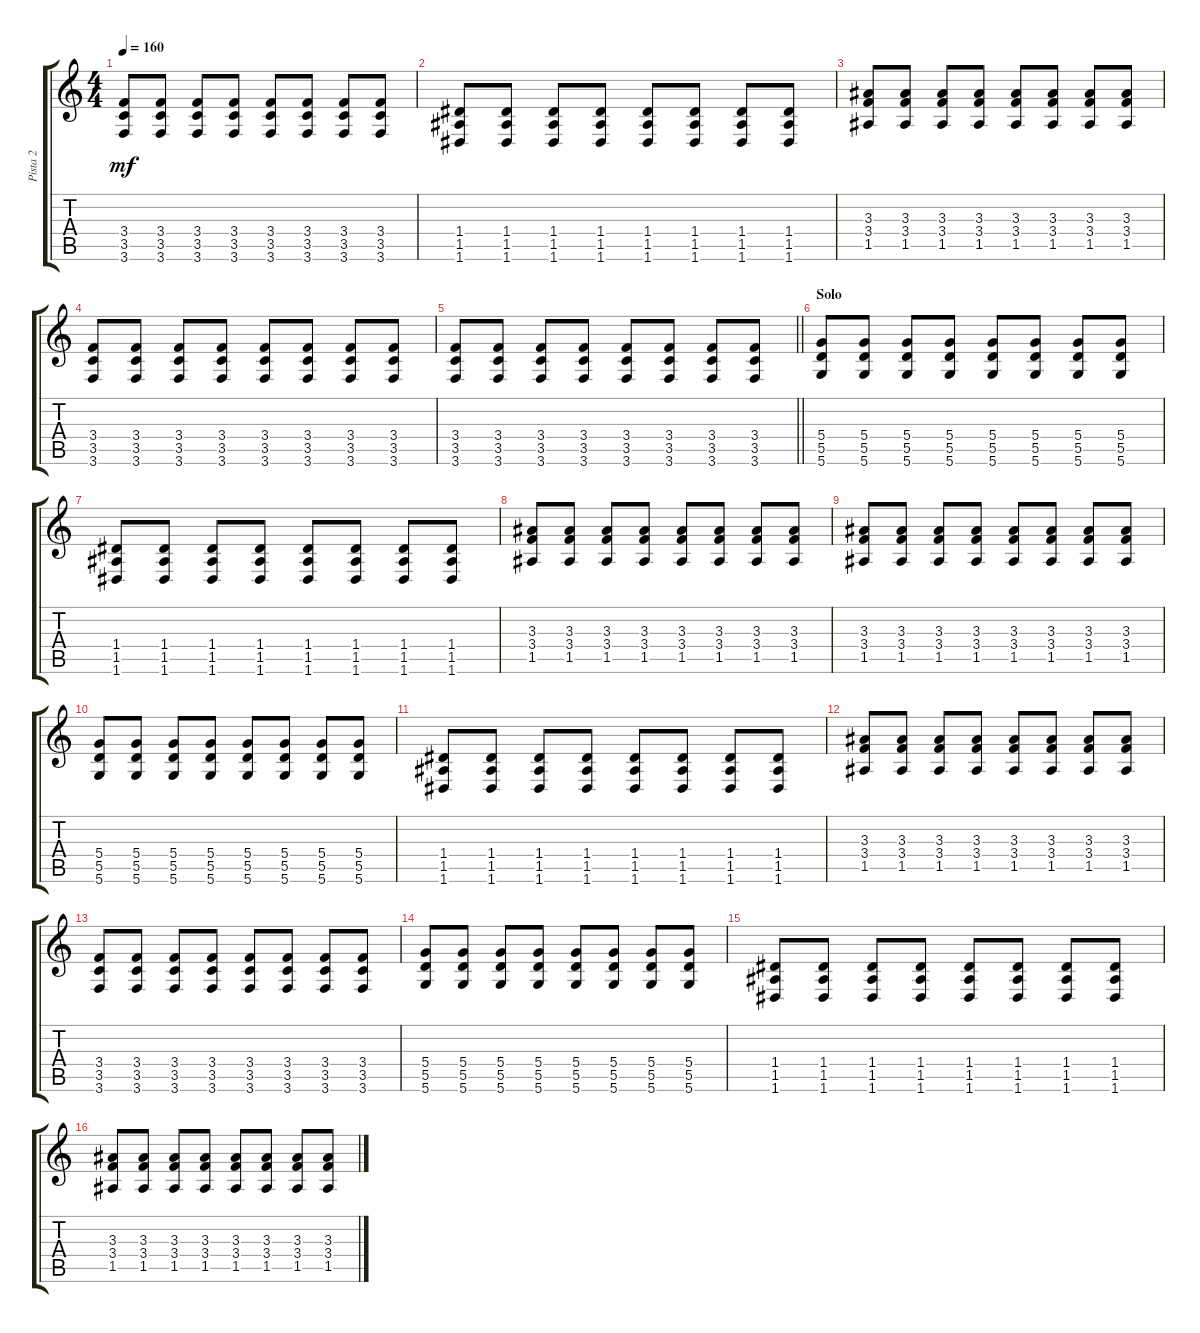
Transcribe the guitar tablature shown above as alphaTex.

\track ("Pista 2" "Pista 2") {instrument overdrivenguitar}
\staff {score tabs}
\tuning (E4 B3 G3 D3 A2 D2) {hide}
\ts (4 4)
\tempo 160
\clef g2
\ks c
(3.4 3.5 3.6).8{dy mf} (3.4 3.5 3.6).8 (3.4 3.5 3.6).8 (3.4 3.5 3.6).8 (3.4 3.5 3.6).8 (3.4 3.5 3.6).8 (3.4 3.5 3.6).8 (3.4 3.5 3.6).8 |
(1.4 1.5 1.6).8 (1.4 1.5 1.6).8 (1.4 1.5 1.6).8 (1.4 1.5 1.6).8 (1.4 1.5 1.6).8 (1.4 1.5 1.6).8 (1.4 1.5 1.6).8 (1.4 1.5 1.6).8 |
(3.3 3.4 1.5).8 (3.3 3.4 1.5).8 (3.3 3.4 1.5).8 (3.3 3.4 1.5).8 (3.3 3.4 1.5).8 (3.3 3.4 1.5).8 (3.3 3.4 1.5).8 (3.3 3.4 1.5).8 |
(3.4 3.5 3.6).8 (3.4 3.5 3.6).8 (3.4 3.5 3.6).8 (3.4 3.5 3.6).8 (3.4 3.5 3.6).8 (3.4 3.5 3.6).8 (3.4 3.5 3.6).8 (3.4 3.5 3.6).8 |
\barLineRight lightlight
(3.4 3.5 3.6).8 (3.4 3.5 3.6).8 (3.4 3.5 3.6).8 (3.4 3.5 3.6).8 (3.4 3.5 3.6).8 (3.4 3.5 3.6).8 (3.4 3.5 3.6).8 (3.4 3.5 3.6).8 |
\section ("" "Solo")
(5.4 5.5 5.6).8 (5.4 5.5 5.6).8 (5.4 5.5 5.6).8 (5.4 5.5 5.6).8 (5.4 5.5 5.6).8 (5.4 5.5 5.6).8 (5.4 5.5 5.6).8 (5.4 5.5 5.6).8 |
(1.4 1.5 1.6).8 (1.4 1.5 1.6).8 (1.4 1.5 1.6).8 (1.4 1.5 1.6).8 (1.4 1.5 1.6).8 (1.4 1.5 1.6).8 (1.4 1.5 1.6).8 (1.4 1.5 1.6).8 |
(3.3 3.4 1.5).8 (3.3 3.4 1.5).8 (3.3 3.4 1.5).8 (3.3 3.4 1.5).8 (3.3 3.4 1.5).8 (3.3 3.4 1.5).8 (3.3 3.4 1.5).8 (3.3 3.4 1.5).8 |
(3.3 3.4 1.5).8 (3.3 3.4 1.5).8 (3.3 3.4 1.5).8 (3.3 3.4 1.5).8 (3.3 3.4 1.5).8 (3.3 3.4 1.5).8 (3.3 3.4 1.5).8 (3.3 3.4 1.5).8 |
(5.4 5.5 5.6).8 (5.4 5.5 5.6).8 (5.4 5.5 5.6).8 (5.4 5.5 5.6).8 (5.4 5.5 5.6).8 (5.4 5.5 5.6).8 (5.4 5.5 5.6).8 (5.4 5.5 5.6).8 |
(1.4 1.5 1.6).8 (1.4 1.5 1.6).8 (1.4 1.5 1.6).8 (1.4 1.5 1.6).8 (1.4 1.5 1.6).8 (1.4 1.5 1.6).8 (1.4 1.5 1.6).8 (1.4 1.5 1.6).8 |
(3.3 3.4 1.5).8 (3.3 3.4 1.5).8 (3.3 3.4 1.5).8 (3.3 3.4 1.5).8 (3.3 3.4 1.5).8 (3.3 3.4 1.5).8 (3.3 3.4 1.5).8 (3.3 3.4 1.5).8 |
(3.4 3.5 3.6).8 (3.4 3.5 3.6).8 (3.4 3.5 3.6).8 (3.4 3.5 3.6).8 (3.4 3.5 3.6).8 (3.4 3.5 3.6).8 (3.4 3.5 3.6).8 (3.4 3.5 3.6).8 |
(5.4 5.5 5.6).8 (5.4 5.5 5.6).8 (5.4 5.5 5.6).8 (5.4 5.5 5.6).8 (5.4 5.5 5.6).8 (5.4 5.5 5.6).8 (5.4 5.5 5.6).8 (5.4 5.5 5.6).8 |
(1.4 1.5 1.6).8 (1.4 1.5 1.6).8 (1.4 1.5 1.6).8 (1.4 1.5 1.6).8 (1.4 1.5 1.6).8 (1.4 1.5 1.6).8 (1.4 1.5 1.6).8 (1.4 1.5 1.6).8 |
(3.3 3.4 1.5).8 (3.3 3.4 1.5).8 (3.3 3.4 1.5).8 (3.3 3.4 1.5).8 (3.3 3.4 1.5).8 (3.3 3.4 1.5).8 (3.3 3.4 1.5).8 (3.3 3.4 1.5).8
